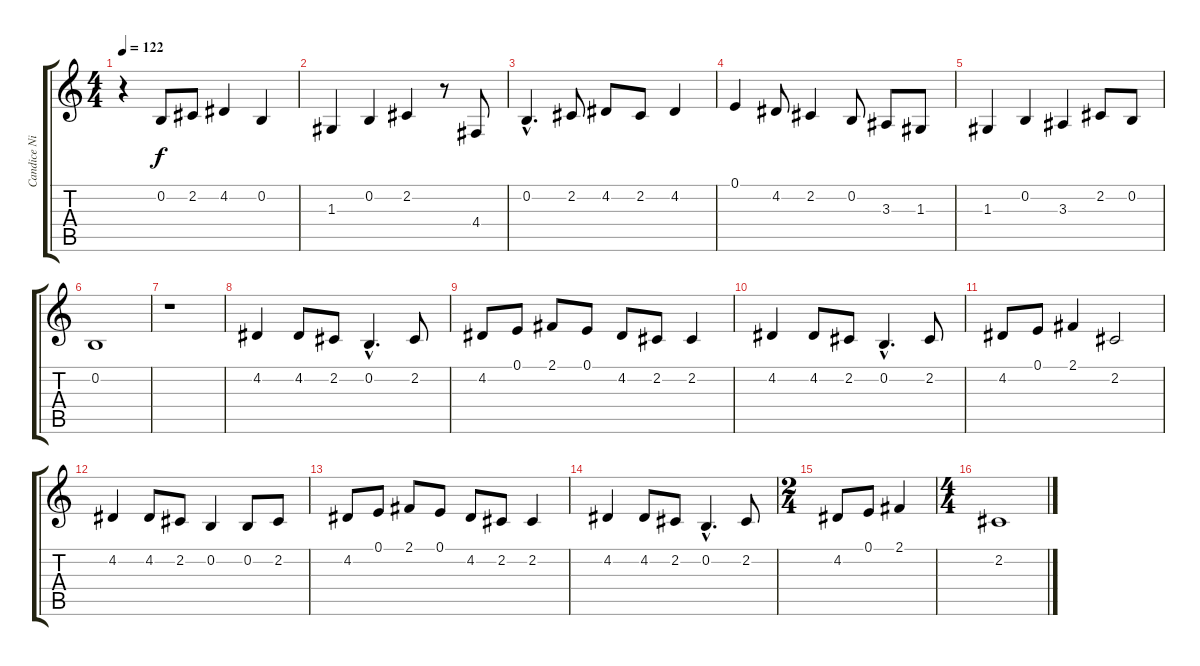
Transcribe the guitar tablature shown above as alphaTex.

\track ("Candice Night" "Candice Ni") {instrument oboe}
\staff {score tabs}
\tuning (E4 B3 G3 D3 A2 E2) {hide}
\ts (4 4)
\tempo 122
\clef g2
\ks c
r.4{dy f} 0.2.8 2.2.8 4.2.4 0.2.4 |
1.3.4 0.2.4 2.2.4 r.8 4.4.8 |
0.2{hac}.4{d} 2.2.8 4.2.8 2.2.8 4.2.4 |
0.1.4 4.2.8 2.2.4 0.2.8 3.3.8 1.3.8 |
1.3.4 0.2.4 3.3.4 2.2.8 0.2.8 |
0.2.1 |
r.1 |
4.2.4 4.2.8 2.2.8 0.2{hac}.4{d} 2.2.8 |
4.2.8 0.1.8 2.1.8 0.1.8 4.2.8 2.2.8 2.2.4 |
4.2.4 4.2.8 2.2.8 0.2{hac}.4{d} 2.2.8 |
4.2.8 0.1.8 2.1.4 2.2.2 |
4.2.4 4.2.8 2.2.8 0.2.4 0.2.8 2.2.8 |
4.2.8 0.1.8 2.1.8 0.1.8 4.2.8 2.2.8 2.2.4 |
4.2.4 4.2.8 2.2.8 0.2{hac}.4{d} 2.2.8 |
\ts (2 4)
4.2.8 0.1.8 2.1.4 |
\ts (4 4)
2.2.1
